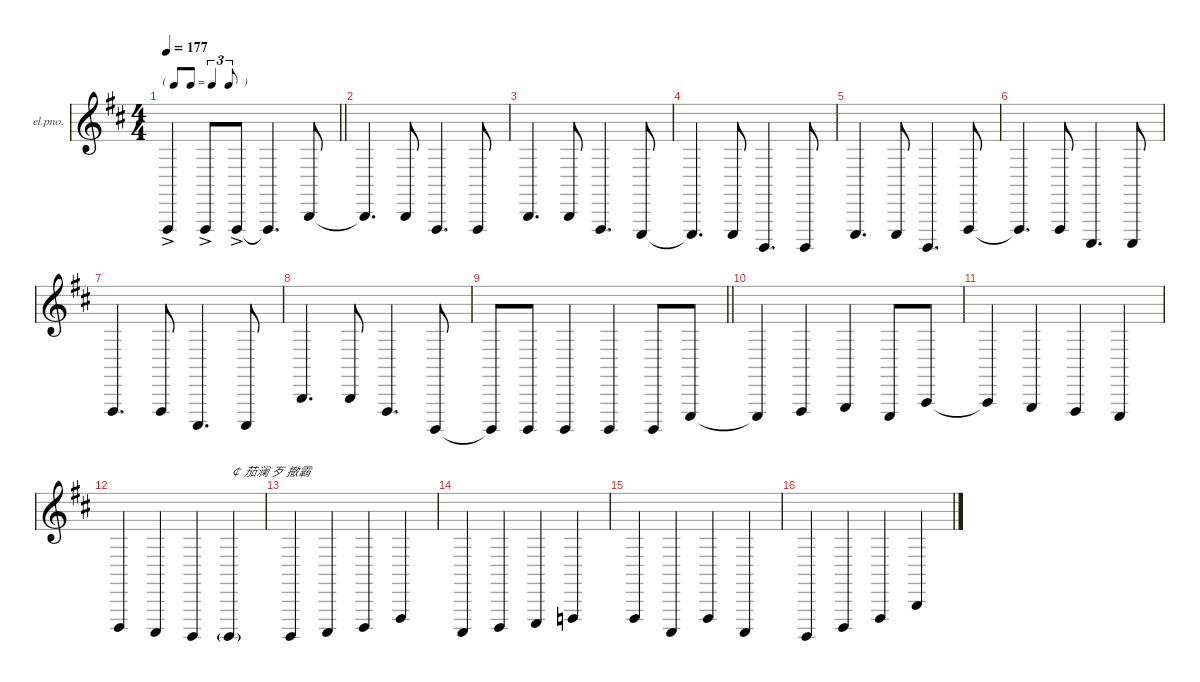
\hideDynamics
\bracketExtendMode nobrackets
\firstSystemTrackNameOrientation horizontal
\otherSystemsTrackNameOrientation horizontal
\track ("kb. Bass" "el.pno.") {instrument electricgrandpiano}
\staff {score}
\tuning (G2 D2 A1 E1 B0)
\ts (4 4)
\tf triplet8th
\tempo 177
\clef g2
\barLineRight lightlight
\ks bminor
2.4{ac acc #}.4{dy f} 2.4{ac acc #}.8 2.4{ac acc #}.8 2.4{t acc #}.4{d} 2.3{acc forcenatural}.8 |
2.3{t acc forcenatural}.4{d} 2.3{acc forcenatural}.8 2.4{acc #}.4{d} 2.4{acc #}.8 |
2.3{acc forcenatural}.4{d} 2.3{acc forcenatural}.8 2.4{acc #}.4{d} 0.4{acc forcenatural}.8 |
0.4{t acc forcenatural}.4{d} 0.4{acc forcenatural}.8 0.5{acc forcenatural}.4{d} 0.5{acc forcenatural}.8 |
0.4{acc forcenatural}.4{d} 0.4{acc forcenatural}.8 0.5{acc forcenatural}.4{d} 2.4{acc #}.8 |
2.4{t acc #}.4{d} 2.4{acc #}.8 2.5{acc #}.4{d} 2.5{acc #}.8 |
2.4{acc #}.4{d} 2.4{acc #}.8 2.5{acc #}.4{d} 2.5{acc #}.8 |
2.3{acc forcenatural}.4{d} 2.3{acc forcenatural}.8 2.4{acc #}.4{d} 0.5{acc forcenatural}.8 |
\barLineRight lightlight
0.5{t acc forcenatural}.8 0.5{acc forcenatural}.8 0.5{acc forcenatural}.4 0.5{acc forcenatural}.4 0.5{acc forcenatural}.8 0.4{acc forcenatural}.8 |
0.4{t acc forcenatural}.4 2.4{acc #}.4 3.4{acc forcenatural}.4 0.4{acc forcenatural}.8 0.3{acc forcenatural}.8 |
0.3{t acc forcenatural}.4 3.4{acc forcenatural}.4 2.4{acc #}.4 0.4{acc forcenatural}.4 |
3.5{acc forcenatural}.4 2.5{acc #}.4 0.5{acc forcenatural}.4 0.5{g acc forcenatural}.4{txt "￠ 茄澜 歹 撤霸" dy mf} |
0.5{acc forcenatural}.4{dy f} 2.5{acc #}.4 3.5{acc forcenatural}.4 2.4{acc #}.4 |
2.5{acc #}.4 3.5{acc forcenatural}.4 0.4{acc forcenatural}.4 1.4{acc forcenatural}.4 |
2.4{acc #}.4 2.5{acc #}.4 2.4{acc #}.4 2.5{acc #}.4 |
0.5{acc forcenatural}.4 3.5{acc forcenatural}.4 2.4{acc #}.4 2.3{acc forcenatural}.4
